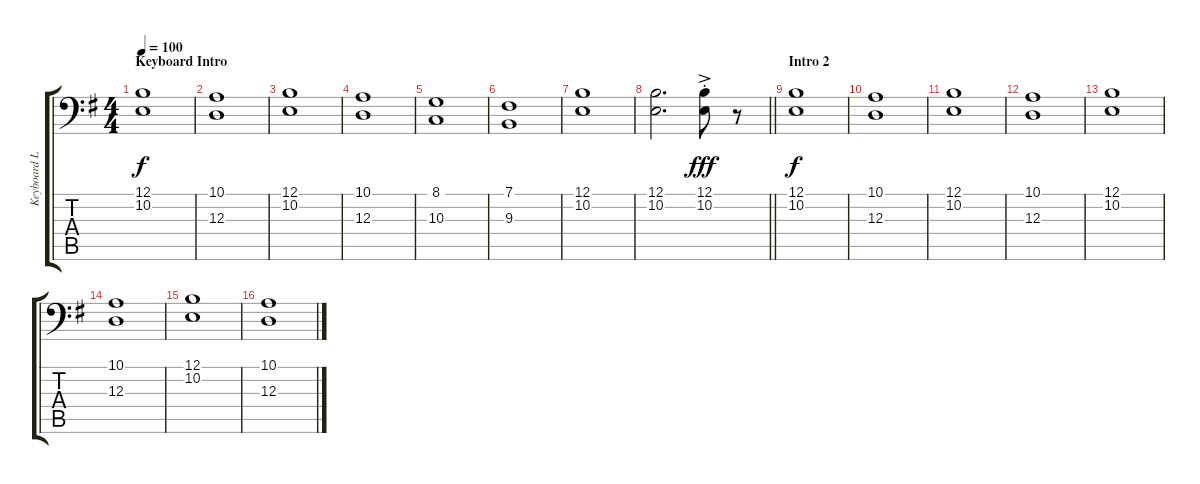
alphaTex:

\track ("Keyboard L" "Keyboard L") {instrument electricpiano1}
\staff {score tabs}
\tuning (B2 Gb2 D2 A1 E1 B0) {hide}
\ts (4 4)
\section ("" "Keyboard Intro")
\tempo 100
\clef f4
\ks eminor
(12.1 10.2).1{dy f instrument electricpiano1} |
(10.1 12.3).1 |
(12.1 10.2).1 |
(10.1 12.3).1 |
(8.1 10.3).1 |
(7.1 9.3).1 |
(12.1 10.2).1 |
\barLineRight lightlight
(12.1 10.2).2{d} (12.1{ac st} 10.2{ac st}).8{dy fff} r.8 |
\section ("" "Intro 2")
(12.1 10.2).1{dy f volume 10 instrument stringensemble1} |
(10.1 12.3).1 |
(12.1 10.2).1 |
(10.1 12.3).1 |
(12.1 10.2).1 |
(10.1 12.3).1 |
(12.1 10.2).1 |
(10.1 12.3).1
